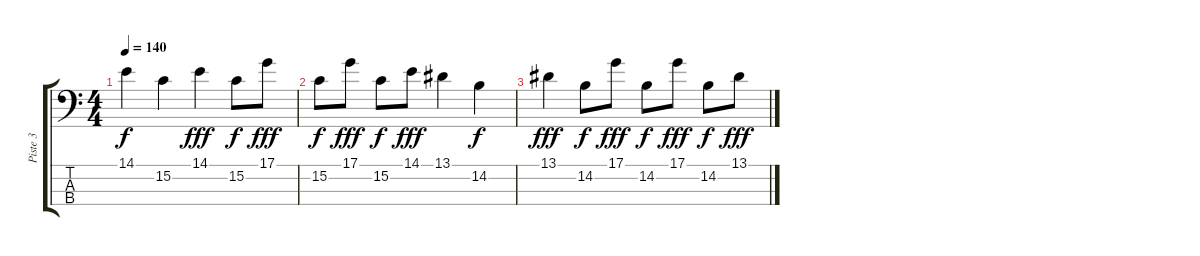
\track ("Piste 3" "Piste 3") {instrument synthbass2}
\staff {score tabs}
\tuning (D2 A1 E1 A0) {hide}
\ts (4 4)
\tempo 140
\clef f4
\ks c
14.1.4{dy f} 15.2.4 14.1.4{dy fff} 15.2.8{dy f} 17.1.8{dy fff} |
15.2.8{dy f} 17.1.8{dy fff} 15.2.8{dy f} 14.1.8{dy fff} 13.1.4 14.2.4{dy f} |
13.1.4{dy fff} 14.2.8{dy f} 17.1.8{dy fff} 14.2.8{dy f} 17.1.8{dy fff} 14.2.8{dy f} 13.1.8{dy fff}
